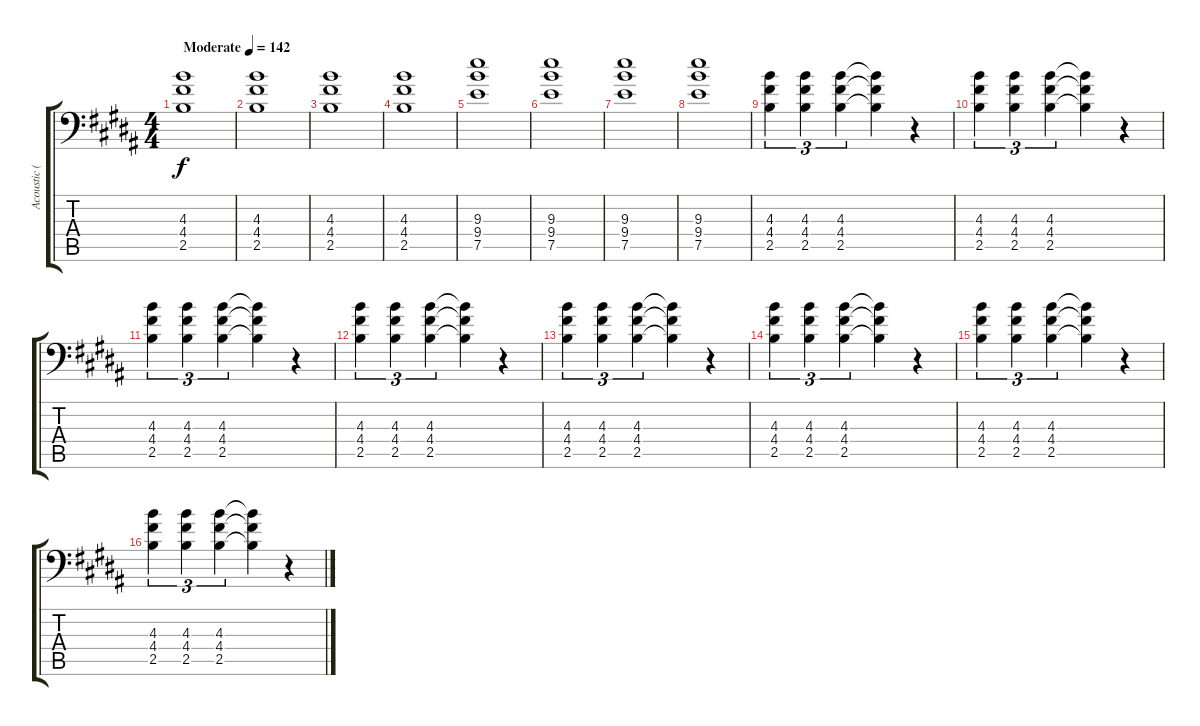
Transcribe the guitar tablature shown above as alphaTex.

\track ("Acoustic (Bass)" "Acoustic (") {instrument acousticguitarsteel}
\staff {score tabs}
\tuning (E4 B3 G3 D3 A2 E2) {hide}
\ts (4 4)
\tempo (142 "Moderate")
\clef f4
\ks b
(4.3 4.4 2.5).1{dy f instrument acousticguitarsteel} |
(4.3 4.4 2.5).1 |
(4.3 4.4 2.5).1 |
(4.3 4.4 2.5).1 |
(9.3 9.4 7.5).1 |
(9.3 9.4 7.5).1 |
(9.3 9.4 7.5).1 |
(9.3 9.4 7.5).1 |
(4.3 4.4 2.5).4{tu (3 2)} (4.3 4.4 2.5).4{tu (3 2)} (4.3 4.4 2.5).4{tu (3 2)} (4.3{t} 4.4{t} 2.5{t}).4 r.4 |
(4.3 4.4 2.5).4{tu (3 2)} (4.3 4.4 2.5).4{tu (3 2)} (4.3 4.4 2.5).4{tu (3 2)} (4.3{t} 4.4{t} 2.5{t}).4 r.4 |
(4.3 4.4 2.5).4{tu (3 2)} (4.3 4.4 2.5).4{tu (3 2)} (4.3 4.4 2.5).4{tu (3 2)} (4.3{t} 4.4{t} 2.5{t}).4 r.4 |
(4.3 4.4 2.5).4{tu (3 2)} (4.3 4.4 2.5).4{tu (3 2)} (4.3 4.4 2.5).4{tu (3 2)} (4.3{t} 4.4{t} 2.5{t}).4 r.4 |
(4.3 4.4 2.5).4{tu (3 2)} (4.3 4.4 2.5).4{tu (3 2)} (4.3 4.4 2.5).4{tu (3 2)} (4.3{t} 4.4{t} 2.5{t}).4 r.4 |
(4.3 4.4 2.5).4{tu (3 2)} (4.3 4.4 2.5).4{tu (3 2)} (4.3 4.4 2.5).4{tu (3 2)} (4.3{t} 4.4{t} 2.5{t}).4 r.4 |
(4.3 4.4 2.5).4{tu (3 2)} (4.3 4.4 2.5).4{tu (3 2)} (4.3 4.4 2.5).4{tu (3 2)} (4.3{t} 4.4{t} 2.5{t}).4 r.4 |
(4.3 4.4 2.5).4{tu (3 2)} (4.3 4.4 2.5).4{tu (3 2)} (4.3 4.4 2.5).4{tu (3 2)} (4.3{t} 4.4{t} 2.5{t}).4 r.4
